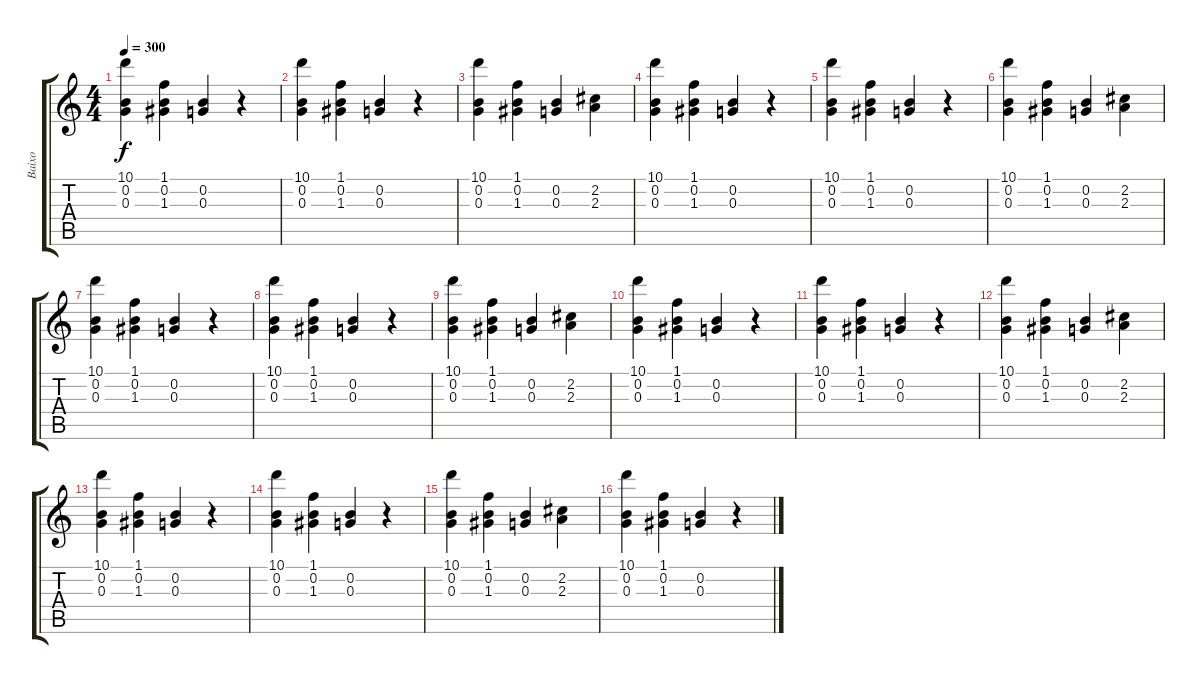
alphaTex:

\track ("Baixo" "Baixo") {instrument electricbassfinger}
\staff {score tabs}
\tuning (E4 B3 G3 D3 A2 E2) {hide}
\ts (4 4)
\tempo 300
\clef g2
\ks c
(10.1 0.2 0.3).4{dy f instrument electricbassfinger} (1.1 0.2 1.3).4 (0.2 0.3).4 r.4 |
(10.1 0.2 0.3).4 (1.1 0.2 1.3).4 (0.2 0.3).4 r.4 |
(10.1 0.2 0.3).4 (1.1 0.2 1.3).4 (0.2 0.3).4 (2.2 2.3).4 |
(10.1 0.2 0.3).4 (1.1 0.2 1.3).4 (0.2 0.3).4 r.4 |
(10.1 0.2 0.3).4 (1.1 0.2 1.3).4 (0.2 0.3).4 r.4 |
(10.1 0.2 0.3).4 (1.1 0.2 1.3).4 (0.2 0.3).4 (2.2 2.3).4 |
(10.1 0.2 0.3).4 (1.1 0.2 1.3).4 (0.2 0.3).4 r.4 |
(10.1 0.2 0.3).4 (1.1 0.2 1.3).4 (0.2 0.3).4 r.4 |
(10.1 0.2 0.3).4 (1.1 0.2 1.3).4 (0.2 0.3).4 (2.2 2.3).4 |
(10.1 0.2 0.3).4 (1.1 0.2 1.3).4 (0.2 0.3).4 r.4 |
(10.1 0.2 0.3).4 (1.1 0.2 1.3).4 (0.2 0.3).4 r.4 |
(10.1 0.2 0.3).4 (1.1 0.2 1.3).4 (0.2 0.3).4 (2.2 2.3).4 |
(10.1 0.2 0.3).4 (1.1 0.2 1.3).4 (0.2 0.3).4 r.4 |
(10.1 0.2 0.3).4 (1.1 0.2 1.3).4 (0.2 0.3).4 r.4 |
(10.1 0.2 0.3).4 (1.1 0.2 1.3).4 (0.2 0.3).4 (2.2 2.3).4 |
(10.1 0.2 0.3).4 (1.1 0.2 1.3).4 (0.2 0.3).4 r.4
